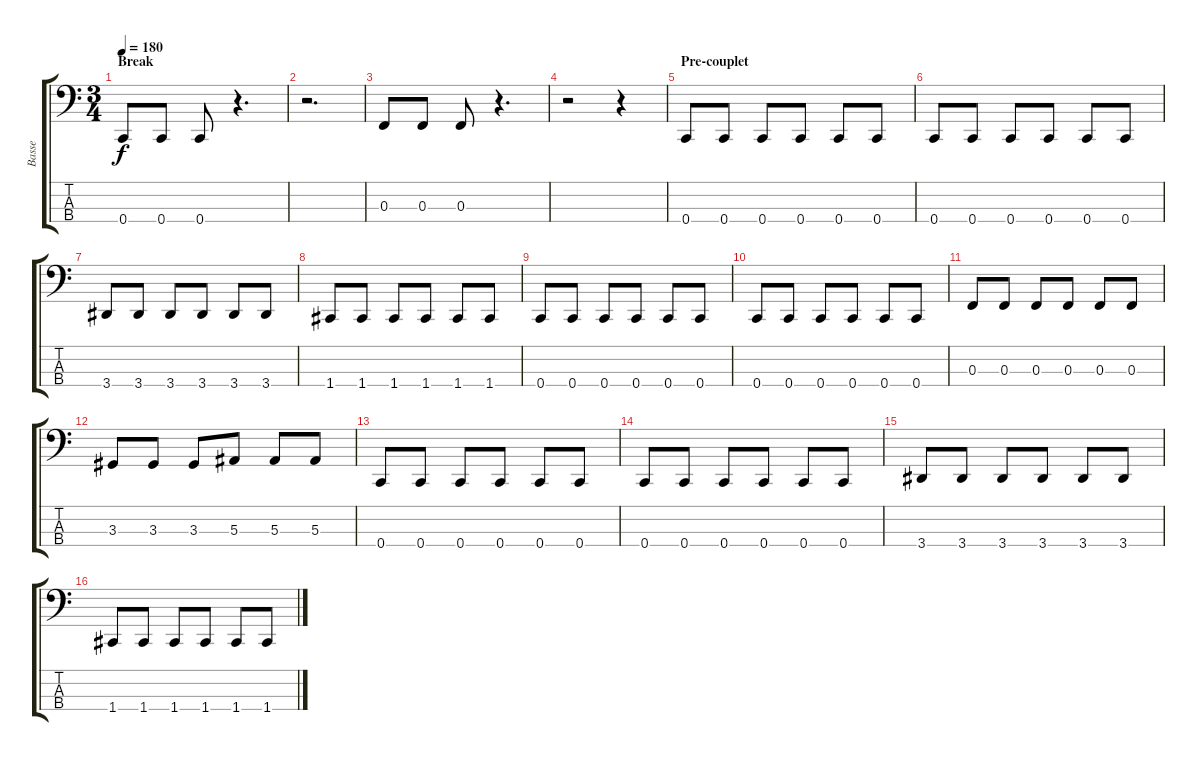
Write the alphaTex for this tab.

\track ("Basse" "Basse") {instrument electricbasspick}
\staff {score tabs}
\tuning (Eb2 Bb1 F1 C1) {hide}
\ts (3 4)
\section ("" "Break")
\tempo 180
\clef f4
\ks c
0.4.8{dy f} 0.4.8 0.4.8 r.4{d} |
r.2{d} |
0.3.8 0.3.8 0.3.8 r.4{d} |
r.2 r.4 |
\section ("" "Pre-couplet")
0.4.8 0.4.8 0.4.8 0.4.8 0.4.8 0.4.8 |
0.4.8 0.4.8 0.4.8 0.4.8 0.4.8 0.4.8 |
3.4.8 3.4.8 3.4.8 3.4.8 3.4.8 3.4.8 |
1.4.8 1.4.8 1.4.8 1.4.8 1.4.8 1.4.8 |
0.4.8 0.4.8 0.4.8 0.4.8 0.4.8 0.4.8 |
0.4.8 0.4.8 0.4.8 0.4.8 0.4.8 0.4.8 |
0.3.8 0.3.8 0.3.8 0.3.8 0.3.8 0.3.8 |
3.3.8 3.3.8 3.3.8 5.3.8 5.3.8 5.3.8 |
0.4.8 0.4.8 0.4.8 0.4.8 0.4.8 0.4.8 |
0.4.8 0.4.8 0.4.8 0.4.8 0.4.8 0.4.8 |
3.4.8 3.4.8 3.4.8 3.4.8 3.4.8 3.4.8 |
1.4.8 1.4.8 1.4.8 1.4.8 1.4.8 1.4.8
